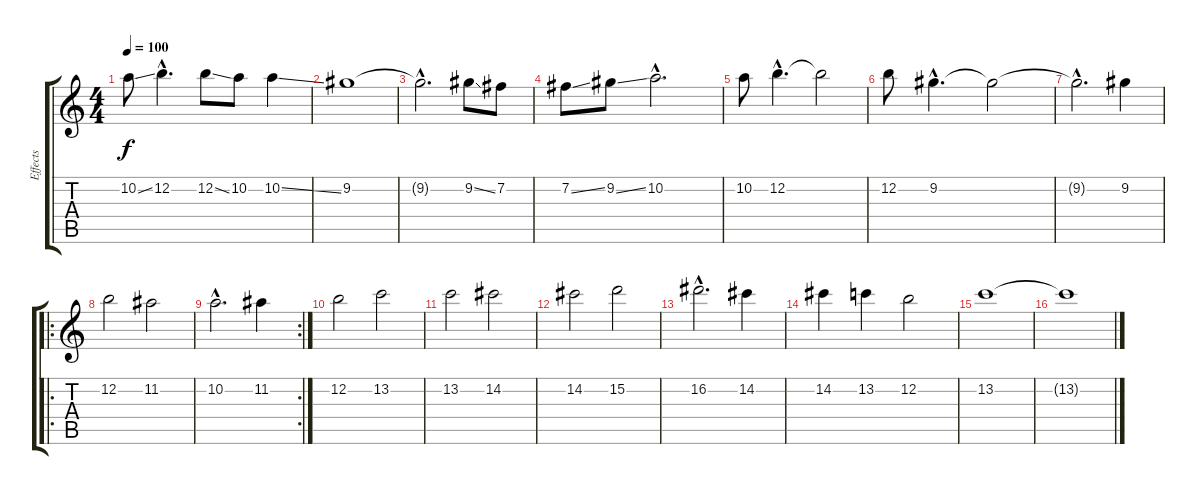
\track ("Effects" "Effects") {instrument distortionguitar}
\staff {score tabs}
\tuning (E4 B3 G3 D3 A2 E2) {hide}
\ts (4 4)
\tempo 100
\clef g2
\ks c
10.2{ss}.8{dy f} 12.2{hac}.4{d} 12.2{ss}.8 10.2.8 10.2{ss}.4 |
9.2.1 |
9.2{hac t}.2{d} 9.2{ss}.8 7.2.8 |
7.2{ss}.8 9.2{ss}.8 10.2{hac}.2{d} |
10.2.8 12.2{hac}.4{d} 12.2{t}.2 |
12.2.8 9.2{hac}.4{d} 9.2{t}.2 |
9.2{hac t}.2{d} 9.2.4 |
\ro
12.2.2 11.2.2 |
\rc 2
10.2{hac}.2{d} 11.2.4 |
12.2.2 13.2.2 |
13.2.2 14.2.2 |
14.2.2 15.2.2 |
16.2{hac}.2{d} 14.2.4 |
14.2.4 13.2.4 12.2.2 |
13.2.1 |
13.2{t}.1
